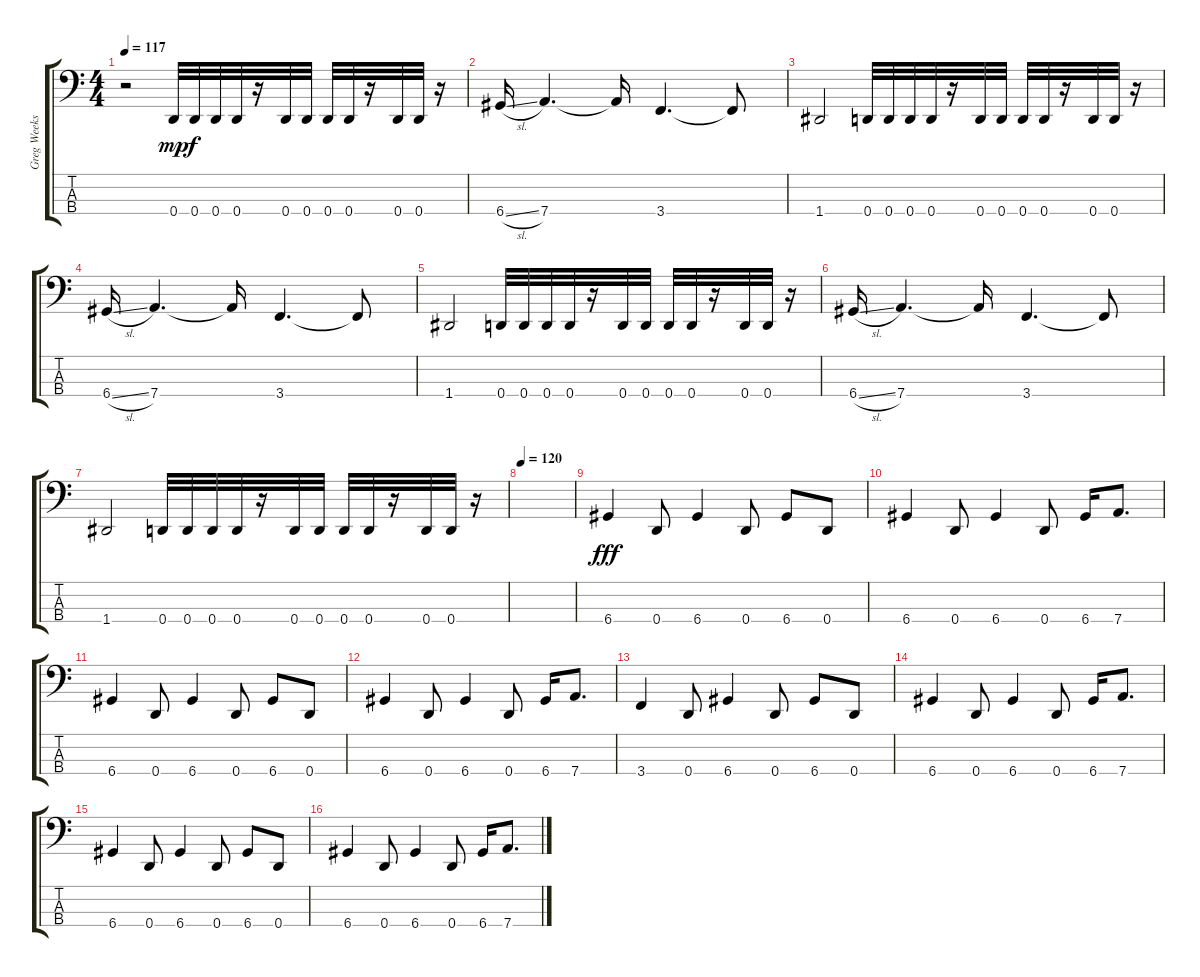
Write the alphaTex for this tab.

\track ("Greg Weeks" "Greg Weeks") {instrument electricbassfinger}
\staff {score tabs}
\tuning (F2 C2 G1 D1) {hide}
\ts (4 4)
\tempo 117
\clef f4
\ks c
r.2{dy f} 0.4.32{dy mp} 0.4.32{dy f} 0.4.32 0.4.32 r.16 0.4.32 0.4.32 0.4.32 0.4.32 r.16 0.4.32 0.4.32 r.16 |
6.4{sl}.16 7.4.4{d} 7.4{t}.16 3.4.4{d} 3.4{t}.8 |
1.4.2 0.4.32 0.4.32 0.4.32 0.4.32 r.16 0.4.32 0.4.32 0.4.32 0.4.32 r.16 0.4.32 0.4.32 r.16 |
6.4{sl}.16 7.4.4{d} 7.4{t}.16 3.4.4{d} 3.4{t}.8 |
1.4.2 0.4.32 0.4.32 0.4.32 0.4.32 r.16 0.4.32 0.4.32 0.4.32 0.4.32 r.16 0.4.32 0.4.32 r.16 |
6.4{sl}.16 7.4.4{d} 7.4{t}.16 3.4.4{d} 3.4{t}.8 |
1.4.2 0.4.32 0.4.32 0.4.32 0.4.32 r.16 0.4.32 0.4.32 0.4.32 0.4.32 r.16 0.4.32 0.4.32 r.16 |
\tempo 120
|
6.4.4{dy fff} 0.4.8 6.4.4 0.4.8 6.4.8 0.4.8 |
6.4.4 0.4.8 6.4.4 0.4.8 6.4.16 7.4.8{d} |
6.4.4 0.4.8 6.4.4 0.4.8 6.4.8 0.4.8 |
6.4.4 0.4.8 6.4.4 0.4.8 6.4.16 7.4.8{d} |
3.4.4 0.4.8 6.4.4 0.4.8 6.4.8 0.4.8 |
6.4.4 0.4.8 6.4.4 0.4.8 6.4.16 7.4.8{d} |
6.4.4 0.4.8 6.4.4 0.4.8 6.4.8 0.4.8 |
6.4.4 0.4.8 6.4.4 0.4.8 6.4.16 7.4.8{d}
